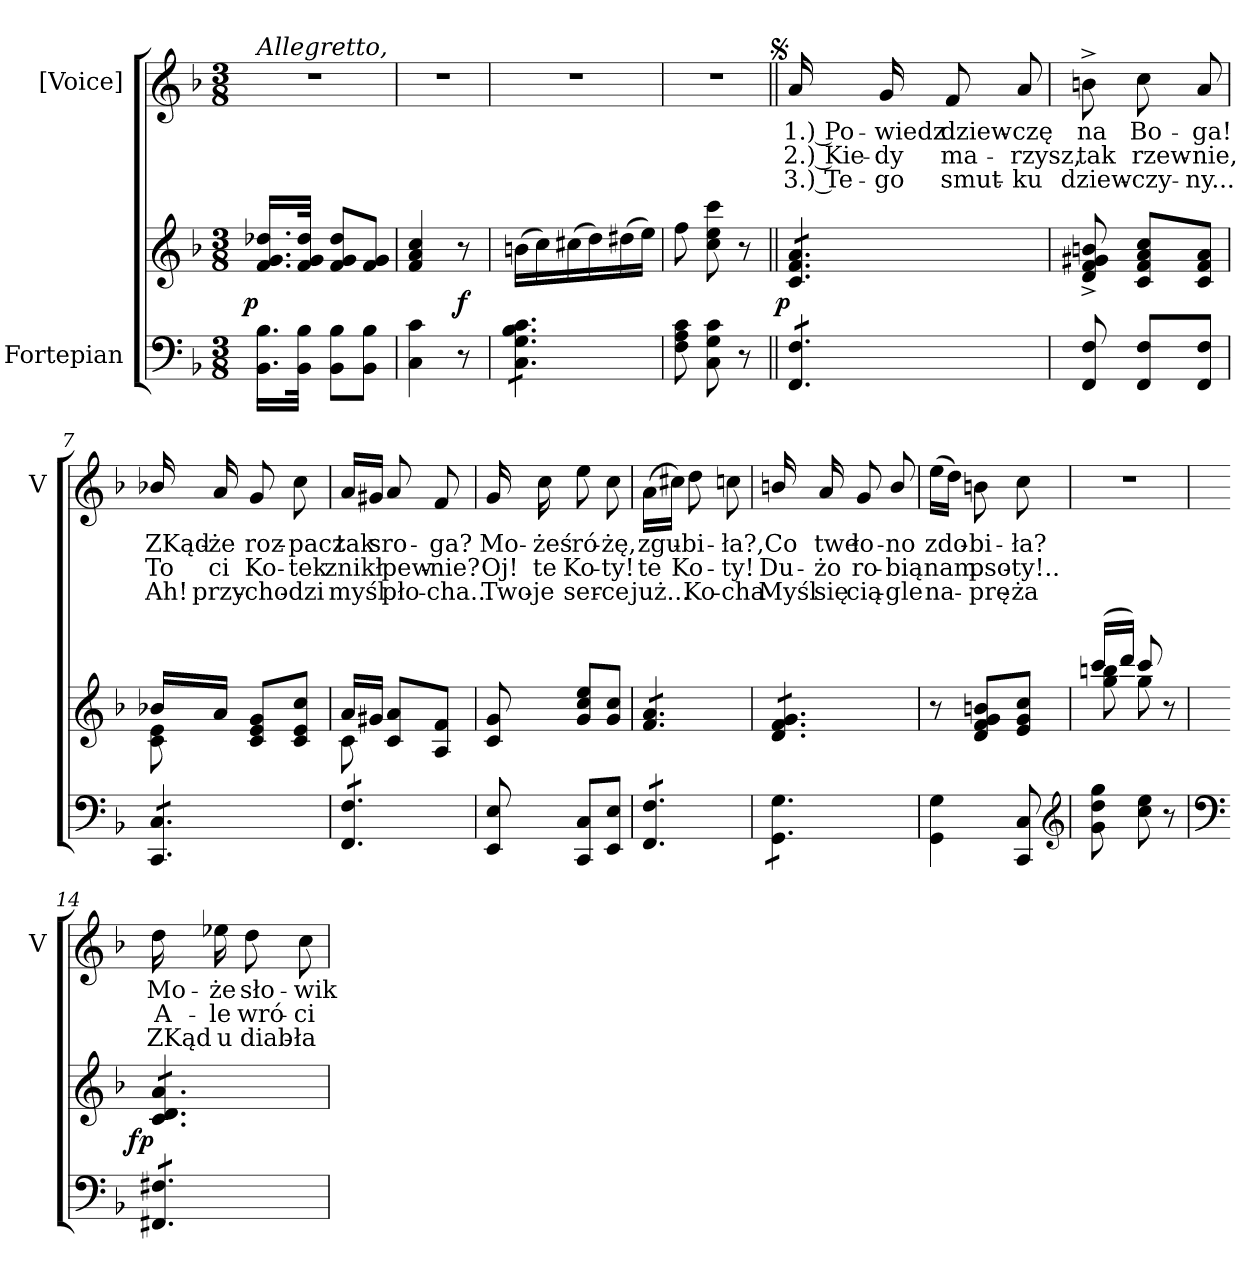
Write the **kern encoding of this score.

**kern	**kern	**dynam	**kern	**text	**text	**text
*part2	*part2	*part2	*part1	*part1	*part1	*part1
*staff3	*staff2	*staff2/3	*staff1	*staff1	*staff1	*staff1
*I"Fortepian	*	*	*I"[Voice]	*	*	*
*	*	*	*I'V	*	*	*
*clefF4	*clefG2	*	*clefG2	*	*	*
*k[b-]	*k[b-]	*	*k[b-]	*	*	*
*M3/8	*M3/8	*	*M3/8	*	*	*
=1	=1	=1	=1	=1	=1	=1
!	!	!	!LO:TX:a:i:t=Allegretto,	!	!	!
!	!	!LO:DY:rj	!	!	!	!
16.BB-\ 16.B-\LL	16.f/ 16.g/ 16.dd-X/LL	p	4.r	.	.	.
32BB-\ 32B-\JJk	32f/ 32g/ 32dd-/JJk	.	.	.	.	.
8BB-\ 8B-\L	8f/ 8g/ 8dd-/L	.	.	.	.	.
8BB-\ 8B-\J	8f/ 8g/J	.	.	.	.	.
=2	=2	=2	=2	=2	=2	=2
4C\ 4c\	4f/ 4a/ 4cc/	.	4.r	.	.	.
8r	8r	f	.	.	.	.
=3	=3	=3	=3	=3	=3	=3
*tremolo	*	*	*	*	*	*
8C\ 8G\ 8B-\ 8c\L	(>16bn\LL	.	4.r	.	.	.
.	16cc\)	.	.	.	.	.
8C\ 8G\ 8B-\ 8c\	(>16cc#X\	.	.	.	.	.
.	16dd\)	.	.	.	.	.
8C\ 8G\ 8B-\ 8c\J	(>16dd#X\	.	.	.	.	.
*Xtremolo	*	*	*	*	*	*
.	16ee\JJ)	.	.	.	.	.
=4	=4	=4	=4	=4	=4	=4
8F\ 8A\ 8c\	8ff\	.	4.r	.	.	.
8C\ 8G\ 8c\	8cc\ 8ee\ 8ccc\	.	.	.	.	.
8r	8r	.	.	.	.	.
!	!	!	!LO:TX:a:t=[segno]	!	!	!
=5||	=5||	=5||	=5||	=5||	=5||	=5||
!	!	!LO:DY:rj	!	!	!	!
*tremolo	*	*	*	*	*	*
*	*tremolo	*	*	*	*	*
8FF/ 8F/L	8c/ 8f/ 8a/L	p	16a/	1.) Po-	2.) Kie-	3.) Te-
.	.	.	16g/	-wiedz	-dy	-go
8FF/ 8F/	8c/ 8f/ 8a/	.	8f/	dziew-	ma-	smut-
8FF/ 8F/J	8c/ 8f/ 8a/J	.	8a/	-czę	-rzysz,	-ku
*	*Xtremolo	*	*	*	*	*
*Xtremolo	*	*	*	*	*	*
=6	=6	=6	=6	=6	=6	=6
8FF/ 8F/	8d^</ 8f^</ 8g#X^</ 8bn^</	.	8bn^>\	na	tak	dziew-
8FF/ 8F/L	8c/ 8f/ 8a/ 8cc/L	.	8cc\	Bo-	rzew-	-czy-
8FF/ 8F/J	8c/ 8f/ 8a/J	.	8a/	-ga!	-nie,	-ny...
=7	=7	=7	=7	=7	=7	=7
*	*^	*	*	*	*	*
*tremolo	*	*	*	*	*	*	*
8CC/ 8C/L	16b-X/LL	8c\ 8e\	.	16b-X/	ZKąd-	To	Ah!
.	16a/JJ	.	.	16a/	-że	ci	przy-
8CC/ 8C/	8c/ 8e/ 8g/L	4ryy	.	8g/	roz-	Ko-	-cho-
8CC/ 8C/J	8c/ 8e/ 8cc/J	.	.	8cc\	-pacz	-tek	-dzi
=8	=8	=8	=8	=8	=8	=8	=8
8FF/ 8F/L	16a/LL	8c\	.	16a/LL	tak	znikł	myśl
.	16g#X/JJ	.	.	16g#X/JJ	.	.	.
8FF/ 8F/	8c/ 8a/L	4ryy	.	8a/	sro-	pew-	pło-
8FF/ 8F/J	8A/ 8f/J	.	.	8f/	-ga?	-nie?	-cha...
*Xtremolo	*	*	*	*	*	*	*
*	*v	*v	*	*	*	*	*
=9	=9	=9	=9	=9	=9	=9
8EE/ 8E/	8c/ 8g/	.	16g/	Mo-	Oj!	Two-
.	.	.	16cc\	-żeś	te	-je
8CC/ 8C/L	8g/ 8cc/ 8ee/L	.	8ee\	ró-	Ko-	ser-
8EE/ 8E/J	8g/ 8cc/J	.	8cc\	-żę,	-ty!	-ce
=10	=10	=10	=10	=10	=10	=10
*tremolo	*	*	*	*	*	*
*	*tremolo	*	*	*	*	*
8FF/ 8F/L	8f/ 8a/L	.	(>16a\LL	zgu-	te	już...
.	.	.	16cc#X\JJ)	.	.	.
8FF/ 8F/	8f/ 8a/	.	8dd\	-bi-	Ko-	Ko-
8FF/ 8F/J	8f/ 8a/J	.	8ccn\	-ła?,	-ty!	-cha
=11	=11	=11	=11	=11	=11	=11
8GG\ 8G\L	8d/ 8f/ 8g/L	.	16bn/	Co	Du-	Myśl
.	.	.	16a/	twe	-żo	się
8GG\ 8G\	8d/ 8f/ 8g/	.	8g/	ło-	ro-	cią-
8GG\ 8G\J	8d/ 8f/ 8g/J	.	8b/	-no	-bią	-gle
*	*Xtremolo	*	*	*	*	*
*Xtremolo	*	*	*	*	*	*
=12	=12	=12	=12	=12	=12	=12
4GG\ 4G\	8r	.	(>16ee\LL	zdo-	nam	na-
.	.	.	16dd\JJ)	.	.	.
.	8d/ 8f/ 8g/ 8bn/L	.	8bn\	-bi-	pso-	-prę-
8CC/ 8C/	8e/ 8g/ 8cc/J	.	8cc\	-ła?	-ty!..	-ża
*clefG2	*	*	*	*	*	*
=13	=13	=13	=13	=13	=13	=13
*	*^	*	*	*	*	*
8g\ 8dd\ 8gg\	(16ccc/LL	8gg\ 8bbn\	.	4.r	.	.	.
.	16ddd/JJ)	.	.	.	.	.	.
8cc\ 8ee\	8ccc/	8gg\	.	.	.	.	.
8r	8r	8ryy	.	.	.	.	.
*	*v	*v	*	*	*	*	*
=14	=14	=14	=14	=14	=14	=14
*clefF4	*	*	*	*	*	*
*	*^	*	*	*	*	*
!	!	!	!LO:DY:rj	!	!	!	!
*	*v	*v	*	*	*	*	*
*tremolo	*	*	*	*	*	*
*	*tremolo	*	*	*	*	*
8FF#X/ 8F#X/L	8c/ 8d/ 8a/L	fp	16dd\	Mo-	A-	ZKąd
.	.	.	16ee-X\	-że	-le	u
8FF#X/ 8F#X/	8c/ 8d/ 8a/	.	8dd\	sło-	wró-	diab-
8FF#X/ 8F#X/J	8c/ 8d/ 8a/J	.	8cc\	-wik	-ci	-ła
*	*Xtremolo	*	*	*	*	*
*Xtremolo	*	*	*	*	*	*
=	=	=	=	=	=	=
*-	*-	*-	*-	*-	*-	*-
